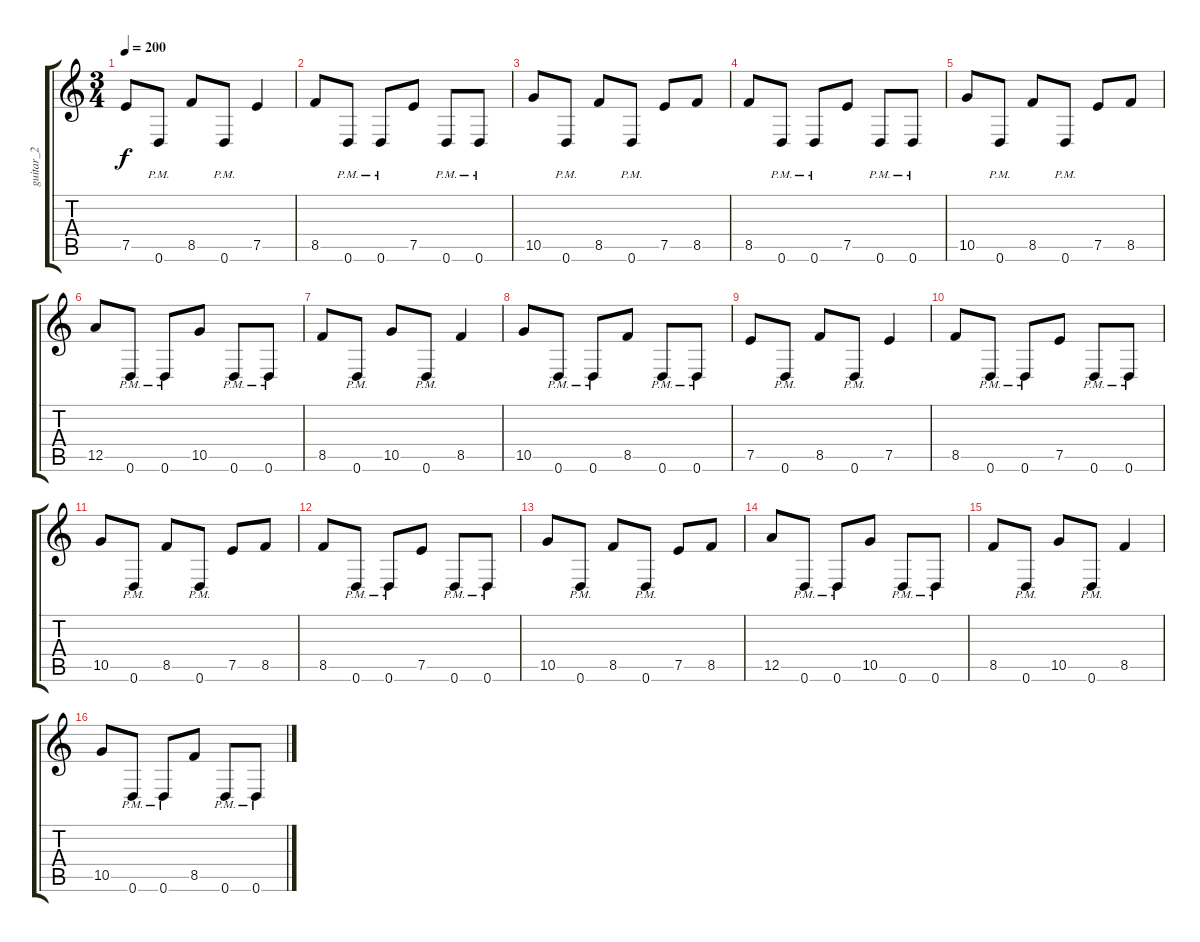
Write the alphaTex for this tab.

\track ("guitar_2" "guitar_2") {instrument distortionguitar}
\staff {score tabs}
\tuning (E4 B3 G3 D3 A2 D2) {hide}
\ts (3 4)
\tempo 200
\clef g2
\ks c
7.5.8{dy f} 0.6{pm}.8 8.5.8 0.6{pm}.8 7.5.4 |
8.5.8 0.6{pm}.8 0.6{pm}.8 7.5.8 0.6{pm}.8 0.6{pm}.8 |
10.5.8 0.6{pm}.8 8.5.8 0.6{pm}.8 7.5.8 8.5.8 |
8.5.8 0.6{pm}.8 0.6{pm}.8 7.5.8 0.6{pm}.8 0.6{pm}.8 |
10.5.8 0.6{pm}.8 8.5.8 0.6{pm}.8 7.5.8 8.5.8 |
12.5.8 0.6{pm}.8 0.6{pm}.8 10.5.8 0.6{pm}.8 0.6{pm}.8 |
8.5.8 0.6{pm}.8 10.5.8 0.6{pm}.8 8.5.4 |
10.5.8 0.6{pm}.8 0.6{pm}.8 8.5.8 0.6{pm}.8 0.6{pm}.8 |
7.5.8 0.6{pm}.8 8.5.8 0.6{pm}.8 7.5.4 |
8.5.8 0.6{pm}.8 0.6{pm}.8 7.5.8 0.6{pm}.8 0.6{pm}.8 |
10.5.8 0.6{pm}.8 8.5.8 0.6{pm}.8 7.5.8 8.5.8 |
8.5.8 0.6{pm}.8 0.6{pm}.8 7.5.8 0.6{pm}.8 0.6{pm}.8 |
10.5.8 0.6{pm}.8 8.5.8 0.6{pm}.8 7.5.8 8.5.8 |
12.5.8 0.6{pm}.8 0.6{pm}.8 10.5.8 0.6{pm}.8 0.6{pm}.8 |
8.5.8 0.6{pm}.8 10.5.8 0.6{pm}.8 8.5.4 |
10.5.8 0.6{pm}.8 0.6{pm}.8 8.5.8 0.6{pm}.8 0.6{pm}.8
